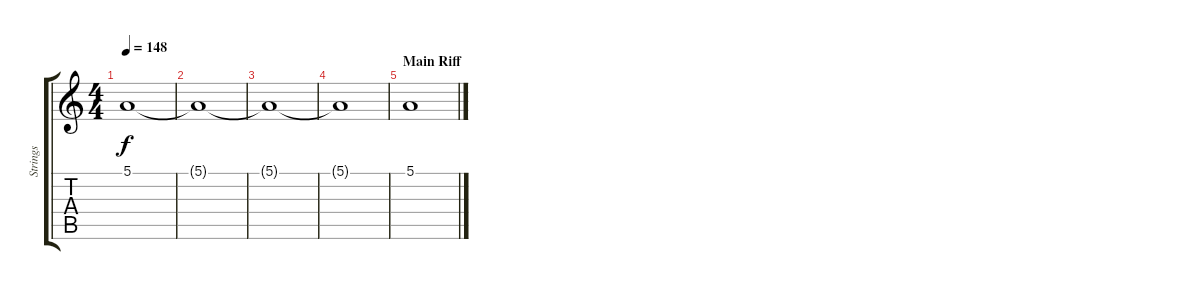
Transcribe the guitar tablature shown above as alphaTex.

\track ("Strings" "Strings") {instrument synthstrings1}
\staff {score tabs}
\tuning (E4 B3 G3 D3 A2 E2) {hide}
\ts (4 4)
\tempo 148
\clef g2
\ks c
5.1.1{dy f volume 0} |
5.1{t}.1 |
5.1{t}.1 |
5.1{t}.1 |
\section ("" "Main Riff")
5.1.1{volume 16 instrument orchestrahit}
